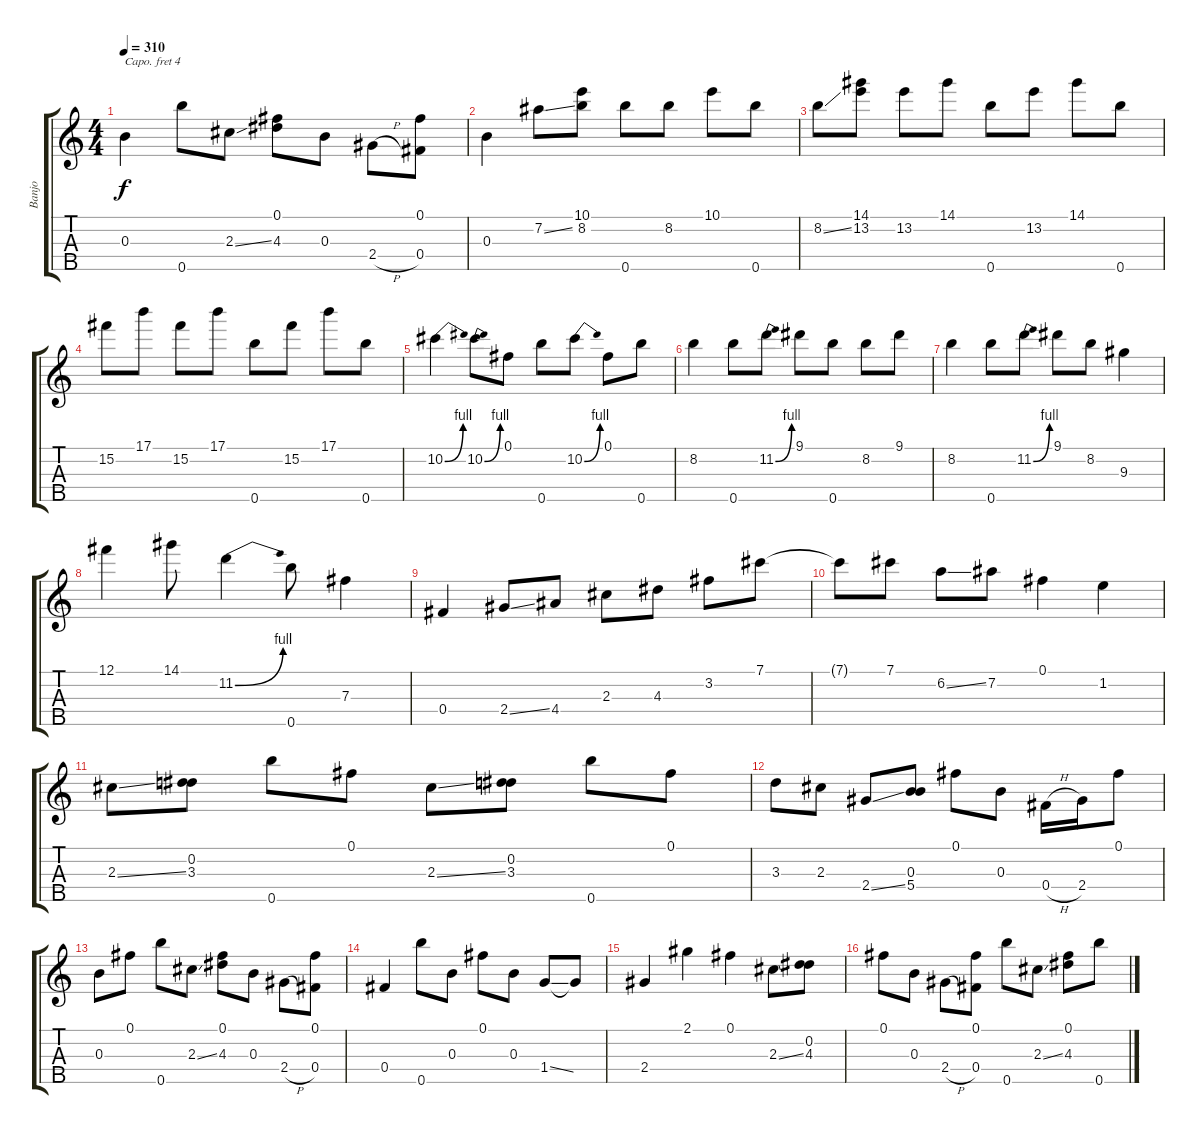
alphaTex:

\track ("Banjo" "Banjo") {instrument banjo}
\staff {score tabs}
\capo 4
\tuning (D4 B3 G3 D3 G4) {hide}
\displaytranspose 12
\ts (4 4)
\tempo 310
\clef g2
\ks c
0.3.4{dy f} 0.5.8 2.3{ss}.8 (0.1 4.3).8 0.3.8 2.4{h}.8 (0.1 0.4).8 |
0.3.4 7.2{ss}.8 (10.1 8.2).8 0.5.8 8.2.8 10.1.8 0.5.8 |
8.2{ss}.8 (14.1 13.2).8 13.2.8 14.1.8 0.5.8 13.2.8 14.1.8 0.5.8 |
15.2.8 17.1.8 15.2.8 17.1.8 0.5.8 15.2.8 17.1.8 0.5.8 |
10.2{be (bend 0 0 60 4)}.4 10.2{be (bend 0 0 60 4)}.8 0.1.8 0.5.8 10.2{be (bend 0 0 60 4)}.8 0.1.8 0.5.8 |
8.2.4 0.5.8 11.2{be (bend 0 0 60 4)}.8 9.1.8 0.5.8 8.2.8 9.1.8 |
8.2.4 0.5.8 11.2{be (bend 0 0 60 4)}.8 9.1.8 8.2.8 9.3.4 |
12.1.4 14.1.8 11.2{be (bend 0 0 60 4)}.4 0.5.8 7.3.4 |
0.4.4 2.4{ss}.8 4.4.8 2.3.8 4.3.8 3.2.8 7.1.8 |
7.1{t}.8 7.1.8 6.2{ss}.8 7.2.8 0.1.4 1.2.4 |
2.3{ss}.8 (0.2 3.3).8 0.5.8 0.1.8 2.3{ss}.8 (0.2 3.3).8 0.5.8 0.1.8 |
3.3.8 2.3.8 2.4{ss}.8 (0.3 5.4).8 0.1.8 0.3.8 0.4{h}.16 2.4.16 0.1.8 |
0.3.8 0.1.8 0.5.8 2.3{ss}.8 (0.1 4.3).8 0.3.8 2.4{h}.8 (0.1 0.4).8 |
0.4.4 0.5.8 0.3.8 0.1.8 0.3.8 1.4{ss}.8 1.4{t}.8 |
2.4.4 2.1.4 0.1.4 2.3{ss}.8 (0.2 4.3).8 |
0.1.8 0.3.8 2.4{h}.8 (0.1 0.4).8 0.5.8 2.3{ss}.8 (0.1 4.3).8 0.5.8
